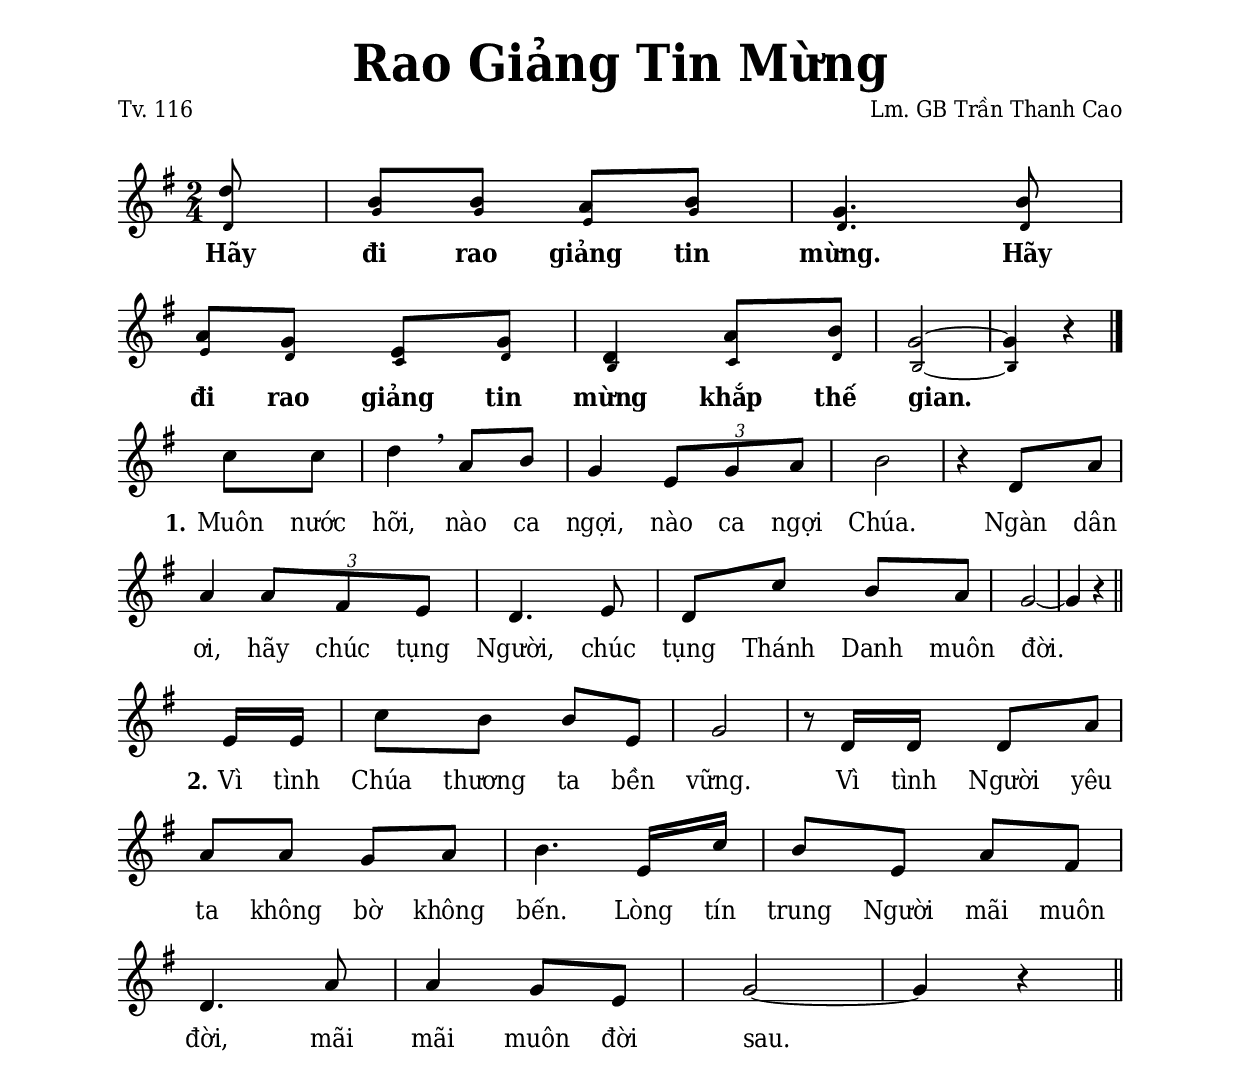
% Cài đặt chung
\version "2.22.1"
\include "english.ly"

\header {
  title = \markup { \fontsize #3 "Rao Giảng Tin Mừng" }
  poet = "Tv. 116"
  composer = "Lm. GB Trần Thanh Cao"
  arranger = " "
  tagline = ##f
}

% Nhạc điệp khúc
nhacDiepKhucSop = \relative c'' {
  \partial 8 d8 |
  b b a b |
  g4. b8 |
  a g e g |
  d4 a'8 b |
  g2 ~ |
  g4 r \bar "|."
}

nhacDiepKhucBas = \relative c' {
  \partial 8 d8 
  g g e g |
  d4. d8 |
  e d c d |
  b4 c8 d |
  b2 ~ |
  b4 r
}

% Nhạc phiên khúc
nhacPhienKhucMot = \relative c'' {
  \partial 4 c8 c |
  d4 \breathe a8 b |
  g4 \tuplet 3/2 { e8 g a } |
  b2 |
  r4 d,8 a' |
  a4 \tuplet 3/2 { a8 fs e } |
  d4. e8 |
  d c' b a |
  g2 ~ |
  g4 r \bar "||"
}

nhacPhienKhucHai = \relative c' {
  \partial 8 e16 e |
  c'8 b b e, |
  g2 |
  r8 d16 d d8 a' |
  a a g a |
  b4. e,16 c' |
  b8 e, a fs |
  d4. a'8 |
  a4 g8 e |
  g2 ~ |
  g4 r \bar "||"
}

% Lời điệp khúc
loiDiepKhuc = \lyricmode {
  Hãy đi rao giảng tin mừng.
  Hãy đi rao giảng tin mừng khắp thế gian.
}

% Lời phiên khúc
loiPhienKhucMot = \lyricmode {
  \set stanza = #"1."
  Muôn nước hỡi, nào ca ngợi, nào ca ngợi Chúa.
  Ngàn dân ơi, hãy chúc tụng Người,
  chúc tụng Thánh Danh muôn đời.
}

loiPhienKhucHai = \lyricmode {
  \set stanza = #"2."
  Vì tình Chúa thương ta bền vững.
  Vì tình Người yêu ta không bờ không bến.
  Lòng tín trung Người mãi muôn đời, mãi mãi muôn đời sau.
}


% Dàn trang
\paper {
  #(set-paper-size "a4")
  top-margin = 20\mm
  bottom-margin = 10\mm
  left-margin = 20\mm
  right-margin = 20\mm
  indent = #0
  #(define fonts
    (make-pango-font-tree
      "Deja Vu Serif Condensed"
      "Deja Vu Serif Condensed"
      "Deja Vu Serif Condensed"
      (/ 20 20)))
  page-count = #1
  system-system-spacing = #'((basic-distance . 12)
                             (minimum-distance . 12.5)
                             (padding . 1))
  score-system-spacing = #'((basic-distance . 12)
                             (minimum-distance . 12.5)
                             (padding . 1))
}

% Thiết lập tông và nhịp
TongNhip = { \key g \major \time 2/4 }

% Đổi kích thước nốt cho bè phụ
notBePhu =
#(define-music-function (font-size music) (number? ly:music?)
   (for-some-music
     (lambda (m)
       (if (music-is-of-type? m 'rhythmic-event)
           (begin
             (set! (ly:music-property m 'tweaks)
                   (cons `(font-size . ,font-size)
                         (ly:music-property m 'tweaks)))
             #t)
           #f))
     music)
   music)

\score {
  \new ChoirStaff <<
    \new Staff = diepKhuc \with {
        \consists "Merge_rests_engraver"
        %\magnifyStaff #(magstep +1)
        printPartCombineTexts = ##f
      }
      <<
      \new Voice \TongNhip \partCombine 
        \nhacDiepKhucSop
        \notBePhu -3 { \nhacDiepKhucBas }
      \new NullVoice = nhacThamChieu \nhacDiepKhucSop
      \new Lyrics \with {
          \override VerticalAxisGroup.
            nonstaff-relatedstaff-spacing.padding = #1
          \override VerticalAxisGroup.
            nonstaff-unrelatedstaff-spacing.padding = #1
        }
        \lyricsto nhacThamChieu \loiDiepKhuc
      >>
  >>
  \layout {
    \override Lyrics.LyricText.font-series = #'bold
    %\override Lyrics.LyricText.font-size = #+2
    \override Lyrics.LyricSpace.minimum-distance = #5
    \override Score.BarNumber.break-visibility = ##(#f #f #f)
    \override Score.SpacingSpanner.uniform-stretching = ##t
  }
}

\score {
  \new ChoirStaff <<
    \new Staff = phienKhuc \with {
        %\magnifyStaff #(magstep +1)
      }
      <<
      \new Voice = beSop {
        \key g \major \time 2/4 \nhacPhienKhucMot
      }
    >>
    \new Lyrics \with {
          \override VerticalAxisGroup.
            nonstaff-relatedstaff-spacing.padding = #1.7
          \override VerticalAxisGroup.
            nonstaff-unrelatedstaff-spacing.padding = #1
        }
        \lyricsto beSop \loiPhienKhucMot
  >>
  \layout {
    \override Staff.TimeSignature.transparent = ##t
    %\override Lyrics.LyricText.font-size = #+2
    \override Lyrics.LyricSpace.minimum-distance = #2.5
    \override Score.BarNumber.break-visibility = ##(#f #f #f)
    \override Score.SpacingSpanner.uniform-stretching = ##t
  }
}

\score {
  \new ChoirStaff <<
    \new Staff = phienKhuc \with {
        %\magnifyStaff #(magstep +1)
      }
      <<
      \new Voice = beSop {
        \key g \major \time 2/4 \nhacPhienKhucHai
      }
    >>
    \new Lyrics \with {
          \override VerticalAxisGroup.
            nonstaff-relatedstaff-spacing.padding = #1.5
          \override VerticalAxisGroup.
            nonstaff-unrelatedstaff-spacing.padding = #1
        }
        \lyricsto beSop \loiPhienKhucHai
  >>
  \layout {
    \override Staff.TimeSignature.transparent = ##t
    %\override Lyrics.LyricText.font-size = #+2
    \override Lyrics.LyricSpace.minimum-distance = #3
    \override Score.BarNumber.break-visibility = ##(#f #f #f)
    \override Score.SpacingSpanner.uniform-stretching = ##t
  }
}
